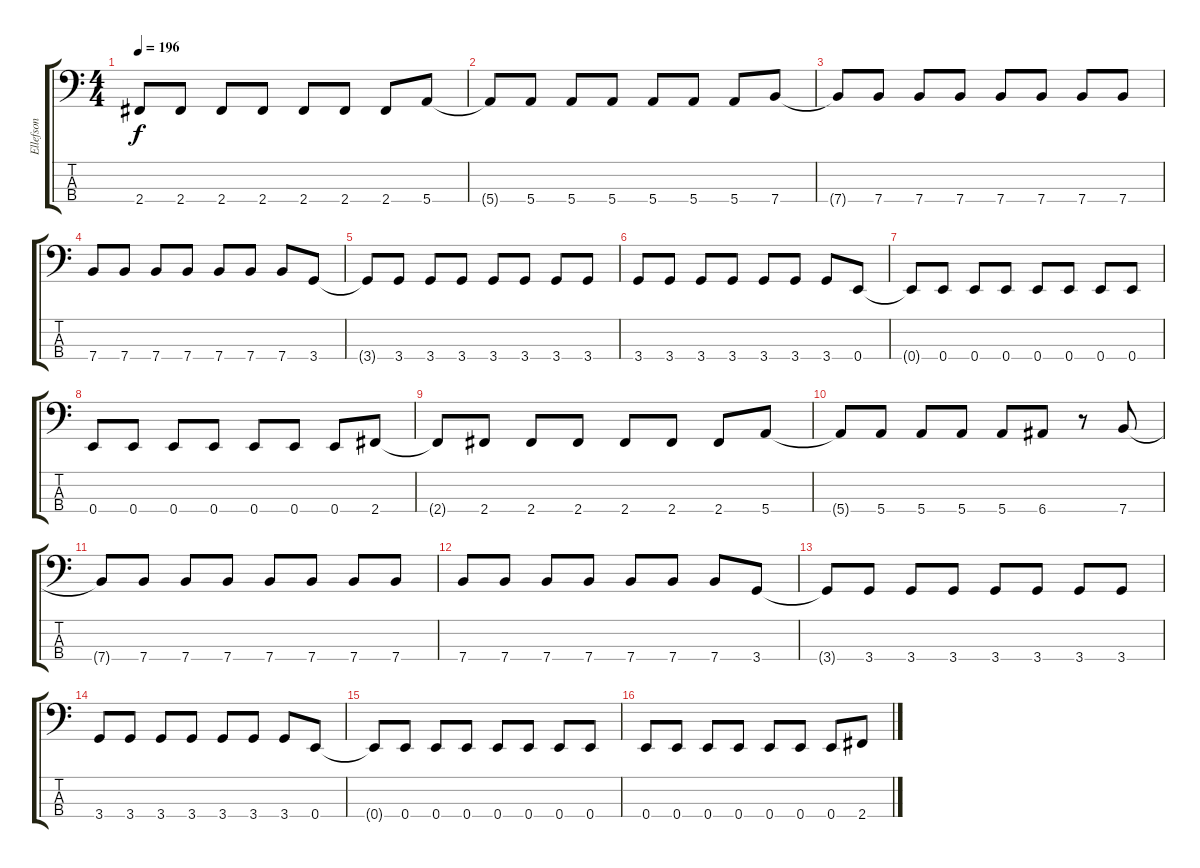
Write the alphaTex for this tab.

\track ("Ellefson" "Ellefson") {instrument electricbasspick}
\staff {score tabs}
\tuning (G2 D2 A1 E1) {hide}
\ts (4 4)
\tempo 196
\clef f4
\ks c
2.4{t}.8{dy f} 2.4.8 2.4.8 2.4.8 2.4.8 2.4.8 2.4.8 5.4.8 |
5.4{t}.8 5.4.8 5.4.8 5.4.8 5.4.8 5.4.8 5.4.8 7.4.8 |
7.4{t}.8 7.4.8 7.4.8 7.4.8 7.4.8 7.4.8 7.4.8 7.4.8 |
7.4.8 7.4.8 7.4.8 7.4.8 7.4.8 7.4.8 7.4.8 3.4.8 |
3.4{t}.8 3.4.8 3.4.8 3.4.8 3.4.8 3.4.8 3.4.8 3.4.8 |
3.4.8 3.4.8 3.4.8 3.4.8 3.4.8 3.4.8 3.4.8 0.4.8 |
0.4{t}.8 0.4.8 0.4.8 0.4.8 0.4.8 0.4.8 0.4.8 0.4.8 |
0.4.8 0.4.8 0.4.8 0.4.8 0.4.8 0.4.8 0.4.8 2.4.8 |
2.4{t}.8 2.4.8 2.4.8 2.4.8 2.4.8 2.4.8 2.4.8 5.4.8 |
5.4{t}.8 5.4.8 5.4.8 5.4.8 5.4.8 6.4.8 r.8 7.4.8 |
7.4{t}.8 7.4.8 7.4.8 7.4.8 7.4.8 7.4.8 7.4.8 7.4.8 |
7.4.8 7.4.8 7.4.8 7.4.8 7.4.8 7.4.8 7.4.8 3.4.8 |
3.4{t}.8 3.4.8 3.4.8 3.4.8 3.4.8 3.4.8 3.4.8 3.4.8 |
3.4.8 3.4.8 3.4.8 3.4.8 3.4.8 3.4.8 3.4.8 0.4.8 |
0.4{t}.8 0.4.8 0.4.8 0.4.8 0.4.8 0.4.8 0.4.8 0.4.8 |
0.4.8 0.4.8 0.4.8 0.4.8 0.4.8 0.4.8 0.4.8 2.4.8
